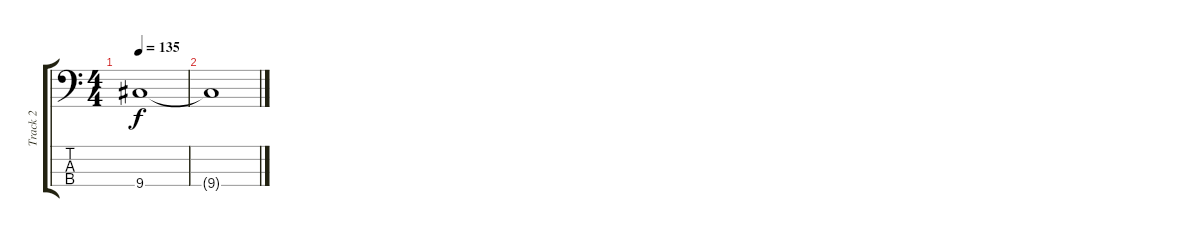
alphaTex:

\track ("Track 2" "Track 2") {instrument electricbasspick}
\staff {score tabs}
\tuning (G2 D2 A1 E1) {hide}
\ts (4 4)
\tempo 135
\clef f4
\ks c
9.4{t}.1{dy f} |
9.4{t}.1
